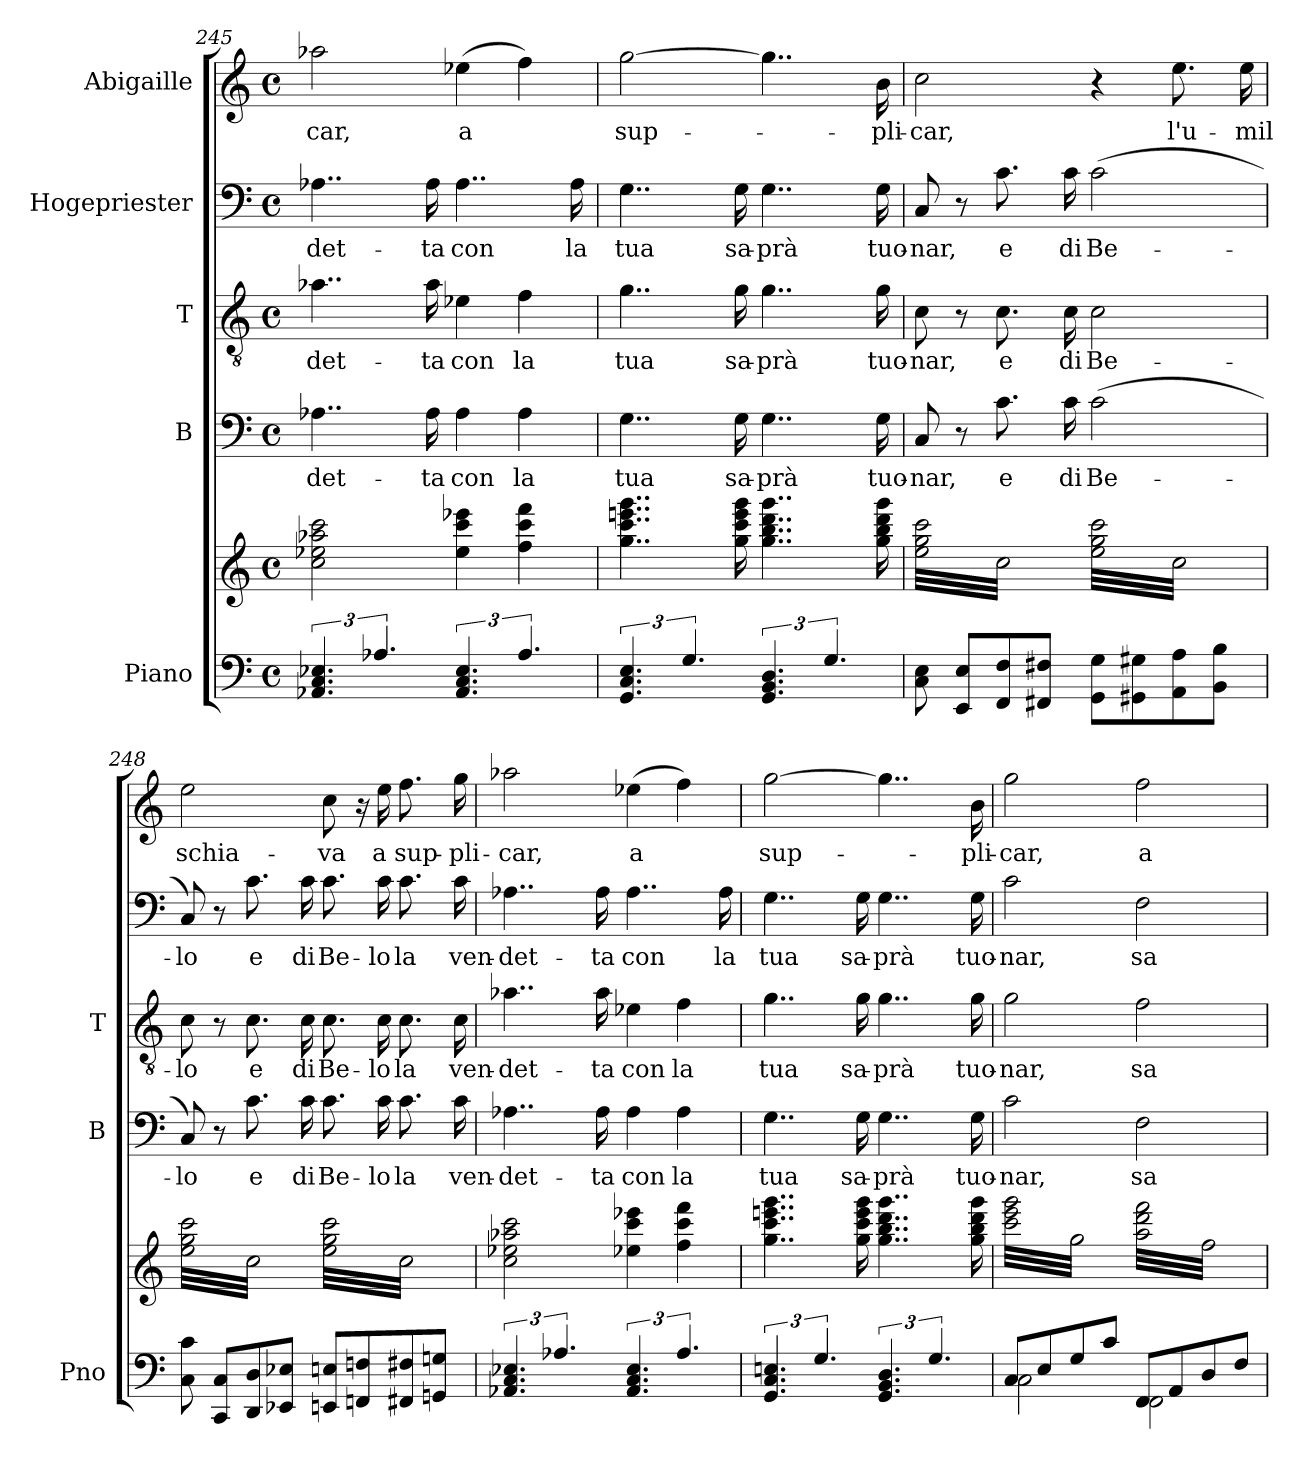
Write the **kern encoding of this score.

**kern	**kern	**kern	**text	**kern	**text	**kern	**text	**kern	**text
*part5	*part5	*part4	*part4	*part3	*part3	*part2	*part2	*part1	*part1
*staff6	*staff5	*staff4	*staff4	*staff3	*staff3	*staff2	*staff2	*staff1	*staff1
*I"Piano	*	*I"B	*	*I"T	*	*I"Hogepriester	*	*I"Abigaille	*
*I'Pno	*	*I'B	*	*I'T	*	*	*	*	*
*clefF4	*clefG2	*clefF4	*	*clefGv2	*	*clefF4	*	*clefG2	*
*k[]	*k[]	*k[]	*	*k[]	*	*k[]	*	*k[]	*
*M4/4	*M4/4	*M4/4	*	*M4/4	*	*M4/4	*	*M4/4	*
*met(c)	*met(c)	*met(c)	*	*met(c)	*	*met(c)	*	*met(c)	*
=245	=245	=245	=245	=245	=245	=245	=245	=245	=245
!	!	!	!LO:LY:b	!	!LO:LY:b	!	!LO:LY:b	!	!LO:LY:b
6.AA-X/ 6.C/ 6.E-X/	2cc\ 2ee-X\ 2aa-X\ 2ccc\	4..A-X\	-det-	4..a-X\	-det-	4..A-X\	-det-	2aa-X\	-car,
6.A-X/	.	.	.	.	.	.	.	.	.
!	!	!	!LO:LY:b	!	!LO:LY:b	!	!LO:LY:b	!	!
.	.	16A-\	-ta	16a-\	-ta	16A-\	-ta	.	.
!	!	!	!LO:LY:b	!	!LO:LY:b	!	!LO:LY:b	!	!LO:LY:b
6.AA-/ 6.C/ 6.E-/	4ee-\ 4ccc\ 4eee-X\	4A-\	con	4e-X\	con	4..A-\	con	(4ee-X\	a
!	!	!	!LO:LY:b	!	!LO:LY:b	!	!	!	!
6.A-/	4ff\ 4ccc\ 4fff\	4A-\	la	4f\	la	.	.	4ff\)	.
!	!	!	!	!	!	!	!LO:LY:b	!	!
.	.	.	.	.	.	16A-\	la	.	.
=246	=246	=246	=246	=246	=246	=246	=246	=246	=246
!	!	!	!LO:LY:b	!	!LO:LY:b	!	!LO:LY:b	!	!LO:LY:b
6.GG/ 6.C/ 6.E/	4..gg\ 4..ccc\ 4..eeen\ 4..ggg\	4..G\	tua	4..g\	tua	4..G\	tua	[2gg\	sup-
6.G/	.	.	.	.	.	.	.	.	.
!	!	!	!LO:LY:b	!	!LO:LY:b	!	!LO:LY:b	!	!
.	16gg\ 16ccc\ 16eee\ 16ggg\	16G\	sa-	16g\	sa-	16G\	sa-	.	.
!	!	!	!LO:LY:b	!	!LO:LY:b	!	!LO:LY:b	!	!
6.GG/ 6.BB/ 6.D/	4..gg\ 4..bb\ 4..ddd\ 4..ggg\	4..G\	-prà	4..g\	-prà	4..G\	-prà	4..gg\]	.
6.G/	.	.	.	.	.	.	.	.	.
!	!	!	!LO:LY:b	!	!LO:LY:b	!	!LO:LY:b	!	!LO:LY:b
.	16gg\ 16bb\ 16ddd\ 16ggg\	16G\	tuo-	16g\	tuo-	16G\	tuo-	16b\	-pli-
!!LO:PB:g=z
=247	=247	=247	=247	=247	=247	=247	=247	=247	=247
!	!	!	!LO:LY:b	!	!LO:LY:b	!	!LO:LY:b	!	!LO:LY:b
*	*tremolo	*	*	*	*	*	*	*	*
8C\ 8E\	32ee\ 32gg\ 32ccc\LLL	8C/	-nar,	8c\	-nar,	8C/	-nar,	2cc\	-car,
.	32cc\	.	.	.	.	.	.	.	.
.	32ee\ 32gg\ 32ccc\	.	.	.	.	.	.	.	.
.	32cc\	.	.	.	.	.	.	.	.
8EE/ 8E/L	32ee\ 32gg\ 32ccc\	8r	.	8r	.	8r	.	.	.
.	32cc\	.	.	.	.	.	.	.	.
.	32ee\ 32gg\ 32ccc\	.	.	.	.	.	.	.	.
.	32cc\	.	.	.	.	.	.	.	.
!	!	!	!LO:LY:b	!	!LO:LY:b	!	!LO:LY:b	!	!
8FF/ 8F/	32ee\ 32gg\ 32ccc\	8.c\	e	8.c\	e	8.c\	e	.	.
.	32cc\	.	.	.	.	.	.	.	.
.	32ee\ 32gg\ 32ccc\	.	.	.	.	.	.	.	.
.	32cc\	.	.	.	.	.	.	.	.
8FF#X/ 8F#X/J	32ee\ 32gg\ 32ccc\	.	.	.	.	.	.	.	.
.	32cc\	.	.	.	.	.	.	.	.
!	!	!	!LO:LY:b	!	!LO:LY:b	!	!LO:LY:b	!	!
.	32ee\ 32gg\ 32ccc\	16c\	di	16c\	di	16c\	di	.	.
.	32cc\JJJ	.	.	.	.	.	.	.	.
!	!	!	!LO:LY:b	!	!LO:LY:b	!	!LO:LY:b	!	!
8GG\ 8G\L	32ee\ 32gg\ 32ccc\LLL	(2c\	Be-	2c\	Be-	(2c\	Be-	4r	.
.	32cc\	.	.	.	.	.	.	.	.
.	32ee\ 32gg\ 32ccc\	.	.	.	.	.	.	.	.
.	32cc\	.	.	.	.	.	.	.	.
8GG#X\ 8G#X\	32ee\ 32gg\ 32ccc\	.	.	.	.	.	.	.	.
.	32cc\	.	.	.	.	.	.	.	.
.	32ee\ 32gg\ 32ccc\	.	.	.	.	.	.	.	.
.	32cc\	.	.	.	.	.	.	.	.
!	!	!	!	!	!	!	!	!	!LO:LY:b
8AA\ 8A\	32ee\ 32gg\ 32ccc\	.	.	.	.	.	.	8.ee\	l'u-
.	32cc\	.	.	.	.	.	.	.	.
.	32ee\ 32gg\ 32ccc\	.	.	.	.	.	.	.	.
.	32cc\	.	.	.	.	.	.	.	.
8BB\ 8B\J	32ee\ 32gg\ 32ccc\	.	.	.	.	.	.	.	.
.	32cc\	.	.	.	.	.	.	.	.
!	!	!	!	!	!	!	!	!	!LO:LY:b
.	32ee\ 32gg\ 32ccc\	.	.	.	.	.	.	16ee\	-mil
.	32cc\JJJ	.	.	.	.	.	.	.	.
=248	=248	=248	=248	=248	=248	=248	=248	=248	=248
!	!	!	!LO:LY:b	!	!LO:LY:b	!	!LO:LY:b	!	!LO:LY:b
8C\ 8c\	32ee\ 32gg\ 32ccc\LLL	8C/)	-lo	8c\	-lo	8C/)	-lo	2ee\	schia-
.	32cc\	.	.	.	.	.	.	.	.
.	32ee\ 32gg\ 32ccc\	.	.	.	.	.	.	.	.
.	32cc\	.	.	.	.	.	.	.	.
8CC/ 8C/L	32ee\ 32gg\ 32ccc\	8r	.	8r	.	8r	.	.	.
.	32cc\	.	.	.	.	.	.	.	.
.	32ee\ 32gg\ 32ccc\	.	.	.	.	.	.	.	.
.	32cc\	.	.	.	.	.	.	.	.
!	!	!	!LO:LY:b	!	!LO:LY:b	!	!LO:LY:b	!	!
8DD/ 8D/	32ee\ 32gg\ 32ccc\	8.c\	e	8.c\	e	8.c\	e	.	.
.	32cc\	.	.	.	.	.	.	.	.
.	32ee\ 32gg\ 32ccc\	.	.	.	.	.	.	.	.
.	32cc\	.	.	.	.	.	.	.	.
8EE-X/ 8E-X/J	32ee\ 32gg\ 32ccc\	.	.	.	.	.	.	.	.
.	32cc\	.	.	.	.	.	.	.	.
!	!	!	!LO:LY:b	!	!LO:LY:b	!	!LO:LY:b	!	!
.	32ee\ 32gg\ 32ccc\	16c\	di	16c\	di	16c\	di	.	.
.	32cc\JJJ	.	.	.	.	.	.	.	.
!	!	!	!LO:LY:b	!	!LO:LY:b	!	!LO:LY:b	!	!LO:LY:b
8EEn/ 8En/L	32ee\ 32gg\ 32ccc\LLL	8.c\	Be-	8.c\	Be-	8.c\	Be-	8cc\	-va
.	32cc\	.	.	.	.	.	.	.	.
.	32ee\ 32gg\ 32ccc\	.	.	.	.	.	.	.	.
.	32cc\	.	.	.	.	.	.	.	.
8FFn/ 8Fn/	32ee\ 32gg\ 32ccc\	.	.	.	.	.	.	16r	.
.	32cc\	.	.	.	.	.	.	.	.
!	!	!	!LO:LY:b	!	!LO:LY:b	!	!LO:LY:b	!	!LO:LY:b
.	32ee\ 32gg\ 32ccc\	16c\	-lo	16c\	-lo	16c\	-lo	16ee\	a
.	32cc\	.	.	.	.	.	.	.	.
!	!	!	!LO:LY:b	!	!LO:LY:b	!	!LO:LY:b	!	!LO:LY:b
8FF#X/ 8F#X/	32ee\ 32gg\ 32ccc\	8.c\	la	8.c\	la	8.c\	la	8.ff\	sup-
.	32cc\	.	.	.	.	.	.	.	.
.	32ee\ 32gg\ 32ccc\	.	.	.	.	.	.	.	.
.	32cc\	.	.	.	.	.	.	.	.
8GGn/ 8Gn/J	32ee\ 32gg\ 32ccc\	.	.	.	.	.	.	.	.
.	32cc\	.	.	.	.	.	.	.	.
!	!	!	!LO:LY:b	!	!LO:LY:b	!	!LO:LY:b	!	!LO:LY:b
.	32ee\ 32gg\ 32ccc\	16c\	ven-	16c\	ven-	16c\	ven-	16gg\	-pli-
.	32cc\JJJ	.	.	.	.	.	.	.	.
*	*Xtremolo	*	*	*	*	*	*	*	*
=249	=249	=249	=249	=249	=249	=249	=249	=249	=249
!	!	!	!LO:LY:b	!	!LO:LY:b	!	!LO:LY:b	!	!LO:LY:b
6.AA-X/ 6.C/ 6.E-X/	2cc\ 2ee-X\ 2aa-X\ 2ccc\	4..A-X\	-det-	4..a-X\	-det-	4..A-X\	-det-	2aa-X\	-car,
.	.	.	.	.	.	.	.	.	.
.	.	.	.	.	.	.	.	.	.
.	.	.	.	.	.	.	.	.	.
.	.	.	.	.	.	.	.	.	.
.	.	.	.	.	.	.	.	.	.
.	.	.	.	.	.	.	.	.	.
.	.	.	.	.	.	.	.	.	.
6.A-X/	.	.	.	.	.	.	.	.	.
!	!	!	!LO:LY:b	!	!LO:LY:b	!	!LO:LY:b	!	!
.	.	16A-\	-ta	16a-\	-ta	16A-\	-ta	.	.
!	!	!	!LO:LY:b	!	!LO:LY:b	!	!LO:LY:b	!	!LO:LY:b
6.AA-/ 6.C/ 6.E-/	4ee-X\ 4ccc\ 4eee-X\	4A-\	con	4e-X\	con	4..A-\	con	(4ee-X\	a
!	!	!	!LO:LY:b	!	!LO:LY:b	!	!	!	!
6.A-/	4ff\ 4ccc\ 4fff\	4A-\	la	4f\	la	.	.	4ff\)	.
!	!	!	!	!	!	!	!LO:LY:b	!	!
.	.	.	.	.	.	16A-\	la	.	.
=250	=250	=250	=250	=250	=250	=250	=250	=250	=250
!	!	!	!LO:LY:b	!	!LO:LY:b	!	!LO:LY:b	!	!LO:LY:b
6.GG/ 6.C/ 6.En/	4..gg\ 4..ccc\ 4..eeen\ 4..ggg\	4..G\	tua	4..g\	tua	4..G\	tua	[2gg\	sup-
6.G/	.	.	.	.	.	.	.	.	.
!	!	!	!LO:LY:b	!	!LO:LY:b	!	!LO:LY:b	!	!
.	16gg\ 16ccc\ 16eee\ 16ggg\	16G\	sa-	16g\	sa-	16G\	sa-	.	.
!	!	!	!LO:LY:b	!	!LO:LY:b	!	!LO:LY:b	!	!
6.GG/ 6.BB/ 6.D/	4..gg\ 4..bb\ 4..ddd\ 4..ggg\	4..G\	-prà	4..g\	-prà	4..G\	-prà	4..gg\]	.
6.G/	.	.	.	.	.	.	.	.	.
!	!	!	!LO:LY:b	!	!LO:LY:b	!	!LO:LY:b	!	!LO:LY:b
.	16gg\ 16bb\ 16ddd\ 16ggg\	16G\	tuo-	16g\	tuo-	16G\	tuo-	16b\	-pli-
!!LO:LB:g=z
=251	=251	=251	=251	=251	=251	=251	=251	=251	=251
*^	*	*	*	*	*	*	*	*	*
!	!	!	!	!LO:LY:b	!	!LO:LY:b	!	!LO:LY:b	!	!LO:LY:b
*	*	*tremolo	*	*	*	*	*	*	*	*
8C/L	2C\	32ccc\ 32eee\ 32ggg\LLL	2c\	-nar,	2g\	-nar,	2c\	-nar,	2gg\	-car,
.	.	32gg\	.	.	.	.	.	.	.	.
.	.	32ccc\ 32eee\ 32ggg\	.	.	.	.	.	.	.	.
.	.	32gg\	.	.	.	.	.	.	.	.
8E/	.	32ccc\ 32eee\ 32ggg\	.	.	.	.	.	.	.	.
.	.	32gg\	.	.	.	.	.	.	.	.
.	.	32ccc\ 32eee\ 32ggg\	.	.	.	.	.	.	.	.
.	.	32gg\	.	.	.	.	.	.	.	.
8G/	.	32ccc\ 32eee\ 32ggg\	.	.	.	.	.	.	.	.
.	.	32gg\	.	.	.	.	.	.	.	.
.	.	32ccc\ 32eee\ 32ggg\	.	.	.	.	.	.	.	.
.	.	32gg\	.	.	.	.	.	.	.	.
8c/J	.	32ccc\ 32eee\ 32ggg\	.	.	.	.	.	.	.	.
.	.	32gg\	.	.	.	.	.	.	.	.
.	.	32ccc\ 32eee\ 32ggg\	.	.	.	.	.	.	.	.
.	.	32gg\JJJ	.	.	.	.	.	.	.	.
!	!	!	!	!LO:LY:b	!	!LO:LY:b	!	!LO:LY:b	!	!LO:LY:b
8FF/L	2FF\	32aa\ 32ddd\ 32fff\LLL	2F\	sa-	2f\	sa-	2F\	sa-	2ff\	a
.	.	32ff\	.	.	.	.	.	.	.	.
.	.	32aa\ 32ddd\ 32fff\	.	.	.	.	.	.	.	.
.	.	32ff\	.	.	.	.	.	.	.	.
8AA/	.	32aa\ 32ddd\ 32fff\	.	.	.	.	.	.	.	.
.	.	32ff\	.	.	.	.	.	.	.	.
.	.	32aa\ 32ddd\ 32fff\	.	.	.	.	.	.	.	.
.	.	32ff\	.	.	.	.	.	.	.	.
8D/	.	32aa\ 32ddd\ 32fff\	.	.	.	.	.	.	.	.
.	.	32ff\	.	.	.	.	.	.	.	.
.	.	32aa\ 32ddd\ 32fff\	.	.	.	.	.	.	.	.
.	.	32ff\	.	.	.	.	.	.	.	.
8F/J	.	32aa\ 32ddd\ 32fff\	.	.	.	.	.	.	.	.
.	.	32ff\	.	.	.	.	.	.	.	.
.	.	32aa\ 32ddd\ 32fff\	.	.	.	.	.	.	.	.
.	.	32ff\JJJ	.	.	.	.	.	.	.	.
*	*	*Xtremolo	*	*	*	*	*	*	*	*
.	.	.	.	.	.	.	.	.	.	.
.	.	.	.	.	.	.	.	.	.	.
.	.	.	.	.	.	.	.	.	.	.
.	.	.	.	.	.	.	.	.	.	.
.	.	.	.	.	.	.	.	.	.	.
.	.	.	.	.	.	.	.	.	.	.
.	.	.	.	.	.	.	.	.	.	.
.	.	.	.	.	.	.	.	.	.	.
*v	*v	*	*	*	*	*	*	*	*	*
=	=	=	=	=	=	=	=	=	=
*-	*-	*-	*-	*-	*-	*-	*-	*-	*-
